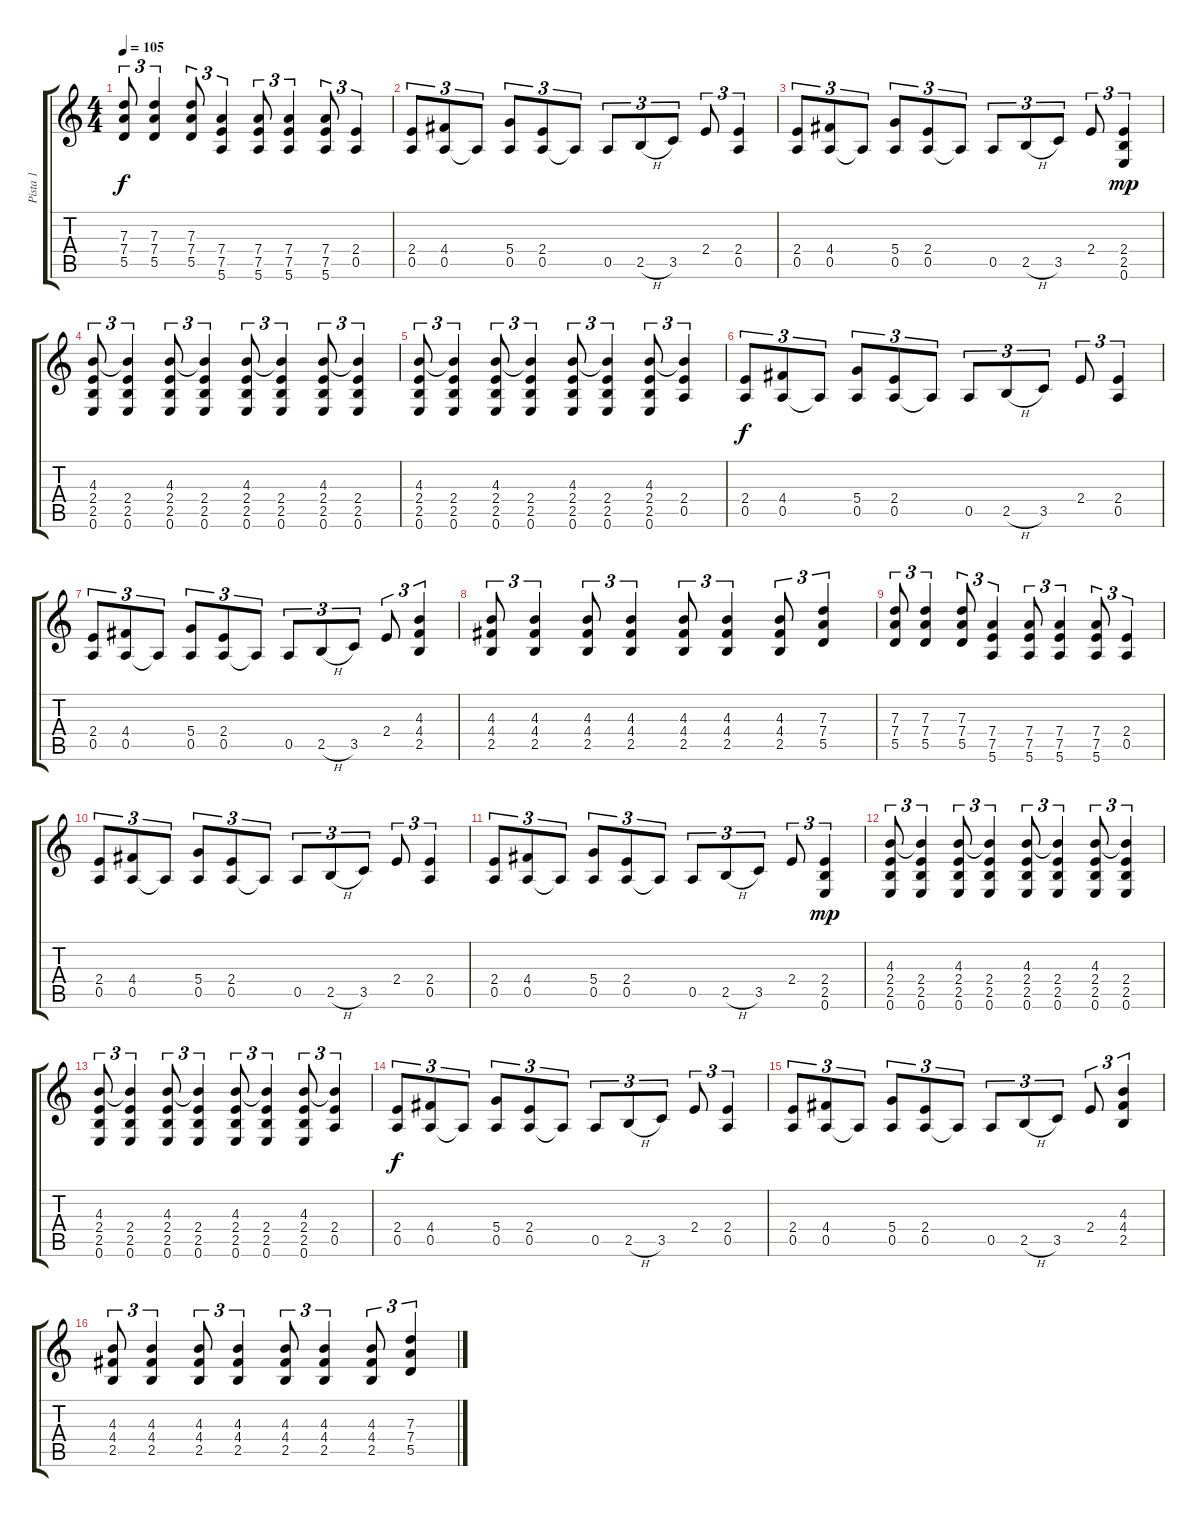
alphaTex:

\track ("Pista 1" "Pista 1") {instrument electricguitarclean}
\staff {score tabs}
\tuning (E4 B3 G3 D3 A2 E2) {hide}
\ts (4 4)
\tempo 105
\clef g2
\ks c
(7.3 7.4 5.5).8{tu (3 2) dy f} (7.3 7.4 5.5).4{tu (3 2)} (7.3 7.4 5.5).8{tu (3 2)} (7.4 7.5 5.6).4{tu (3 2)} (7.4 7.5 5.6).8{tu (3 2)} (7.4 7.5 5.6).4{tu (3 2)} (7.4 7.5 5.6).8{tu (3 2)} (2.4 0.5).4{tu (3 2)} |
(2.4 0.5).8{tu (3 2)} (4.4 0.5).8{tu (3 2)} 0.5{t}.8{tu (3 2)} (5.4 0.5).8{tu (3 2)} (2.4 0.5).8{tu (3 2)} 0.5{t}.8{tu (3 2)} 0.5.8{tu (3 2)} 2.5{h}.8{tu (3 2)} 3.5.8{tu (3 2)} 2.4.8{tu (3 2)} (2.4 0.5).4{tu (3 2)} |
(2.4 0.5).8{tu (3 2)} (4.4 0.5).8{tu (3 2)} 0.5{t}.8{tu (3 2)} (5.4 0.5).8{tu (3 2)} (2.4 0.5).8{tu (3 2)} 0.5{t}.8{tu (3 2)} 0.5.8{tu (3 2)} 2.5{h}.8{tu (3 2)} 3.5.8{tu (3 2)} 2.4.8{tu (3 2)} (2.4 2.5 0.6).4{tu (3 2) dy mp} |
(4.3 2.4 2.5 0.6).8{tu (3 2)} (4.3{t} 2.4 2.5 0.6).4{tu (3 2)} (4.3 2.4 2.5 0.6).8{tu (3 2)} (4.3{t} 2.4 2.5 0.6).4{tu (3 2)} (4.3 2.4 2.5 0.6).8{tu (3 2)} (4.3{t} 2.4 2.5 0.6).4{tu (3 2)} (4.3 2.4 2.5 0.6).8{tu (3 2)} (4.3{t} 2.4 2.5 0.6).4{tu (3 2)} |
(4.3 2.4 2.5 0.6).8{tu (3 2)} (4.3{t} 2.4 2.5 0.6).4{tu (3 2)} (4.3 2.4 2.5 0.6).8{tu (3 2)} (4.3{t} 2.4 2.5 0.6).4{tu (3 2)} (4.3 2.4 2.5 0.6).8{tu (3 2)} (4.3{t} 2.4 2.5 0.6).4{tu (3 2)} (4.3 2.4 2.5 0.6).8{tu (3 2)} (4.3{t} 2.4 0.5).4{tu (3 2)} |
(2.4 0.5).8{tu (3 2) dy f} (4.4 0.5).8{tu (3 2)} 0.5{t}.8{tu (3 2)} (5.4 0.5).8{tu (3 2)} (2.4 0.5).8{tu (3 2)} 0.5{t}.8{tu (3 2)} 0.5.8{tu (3 2)} 2.5{h}.8{tu (3 2)} 3.5.8{tu (3 2)} 2.4.8{tu (3 2)} (2.4 0.5).4{tu (3 2)} |
(2.4 0.5).8{tu (3 2)} (4.4 0.5).8{tu (3 2)} 0.5{t}.8{tu (3 2)} (5.4 0.5).8{tu (3 2)} (2.4 0.5).8{tu (3 2)} 0.5{t}.8{tu (3 2)} 0.5.8{tu (3 2)} 2.5{h}.8{tu (3 2)} 3.5.8{tu (3 2)} 2.4.8{tu (3 2)} (4.3 4.4 2.5).4{tu (3 2)} |
(4.3 4.4 2.5).8{tu (3 2)} (4.3 4.4 2.5).4{tu (3 2)} (4.3 4.4 2.5).8{tu (3 2)} (4.3 4.4 2.5).4{tu (3 2)} (4.3 4.4 2.5).8{tu (3 2)} (4.3 4.4 2.5).4{tu (3 2)} (4.3 4.4 2.5).8{tu (3 2)} (7.3 7.4 5.5).4{tu (3 2)} |
(7.3 7.4 5.5).8{tu (3 2)} (7.3 7.4 5.5).4{tu (3 2)} (7.3 7.4 5.5).8{tu (3 2)} (7.4 7.5 5.6).4{tu (3 2)} (7.4 7.5 5.6).8{tu (3 2)} (7.4 7.5 5.6).4{tu (3 2)} (7.4 7.5 5.6).8{tu (3 2)} (2.4 0.5).4{tu (3 2)} |
(2.4 0.5).8{tu (3 2)} (4.4 0.5).8{tu (3 2)} 0.5{t}.8{tu (3 2)} (5.4 0.5).8{tu (3 2)} (2.4 0.5).8{tu (3 2)} 0.5{t}.8{tu (3 2)} 0.5.8{tu (3 2)} 2.5{h}.8{tu (3 2)} 3.5.8{tu (3 2)} 2.4.8{tu (3 2)} (2.4 0.5).4{tu (3 2)} |
(2.4 0.5).8{tu (3 2)} (4.4 0.5).8{tu (3 2)} 0.5{t}.8{tu (3 2)} (5.4 0.5).8{tu (3 2)} (2.4 0.5).8{tu (3 2)} 0.5{t}.8{tu (3 2)} 0.5.8{tu (3 2)} 2.5{h}.8{tu (3 2)} 3.5.8{tu (3 2)} 2.4.8{tu (3 2)} (2.4 2.5 0.6).4{tu (3 2) dy mp} |
(4.3 2.4 2.5 0.6).8{tu (3 2)} (4.3{t} 2.4 2.5 0.6).4{tu (3 2)} (4.3 2.4 2.5 0.6).8{tu (3 2)} (4.3{t} 2.4 2.5 0.6).4{tu (3 2)} (4.3 2.4 2.5 0.6).8{tu (3 2)} (4.3{t} 2.4 2.5 0.6).4{tu (3 2)} (4.3 2.4 2.5 0.6).8{tu (3 2)} (4.3{t} 2.4 2.5 0.6).4{tu (3 2)} |
(4.3 2.4 2.5 0.6).8{tu (3 2)} (4.3{t} 2.4 2.5 0.6).4{tu (3 2)} (4.3 2.4 2.5 0.6).8{tu (3 2)} (4.3{t} 2.4 2.5 0.6).4{tu (3 2)} (4.3 2.4 2.5 0.6).8{tu (3 2)} (4.3{t} 2.4 2.5 0.6).4{tu (3 2)} (4.3 2.4 2.5 0.6).8{tu (3 2)} (4.3{t} 2.4 0.5).4{tu (3 2)} |
(2.4 0.5).8{tu (3 2) dy f volume 5} (4.4 0.5).8{tu (3 2)} 0.5{t}.8{tu (3 2)} (5.4 0.5).8{tu (3 2)} (2.4 0.5).8{tu (3 2)} 0.5{t}.8{tu (3 2)} 0.5.8{tu (3 2)} 2.5{h}.8{tu (3 2)} 3.5.8{tu (3 2)} 2.4.8{tu (3 2)} (2.4 0.5).4{tu (3 2)} |
(2.4 0.5).8{tu (3 2)} (4.4 0.5).8{tu (3 2)} 0.5{t}.8{tu (3 2)} (5.4 0.5).8{tu (3 2)} (2.4 0.5).8{tu (3 2)} 0.5{t}.8{tu (3 2)} 0.5.8{tu (3 2)} 2.5{h}.8{tu (3 2)} 3.5.8{tu (3 2)} 2.4.8{tu (3 2)} (4.3 4.4 2.5).4{tu (3 2)} |
(4.3 4.4 2.5).8{tu (3 2)} (4.3 4.4 2.5).4{tu (3 2)} (4.3 4.4 2.5).8{tu (3 2)} (4.3 4.4 2.5).4{tu (3 2)} (4.3 4.4 2.5).8{tu (3 2)} (4.3 4.4 2.5).4{tu (3 2) volume 3} (4.3 4.4 2.5).8{tu (3 2)} (7.3 7.4 5.5).4{tu (3 2)}
